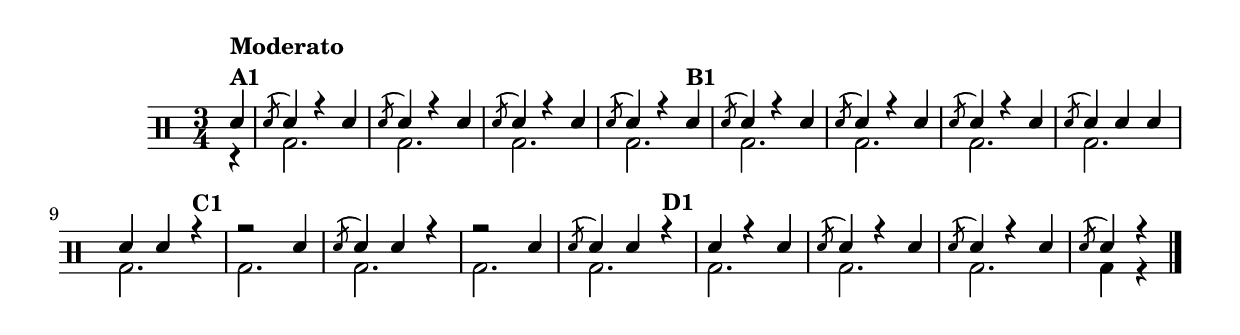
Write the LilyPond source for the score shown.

%-*- coding: utf-8 -*-

\version "2.14.2"

%\header {title = "variacoes sobre pombinha rolinha - variacao 1"}

\drums {

\override Staff.TimeSignature #'style = #'()
\time 3/4 
\partial 4*1

\context DrumVoice = "1" { }
\context DrumVoice = "2" {  }

<<
{

sn4^\markup {\column {\bold  {Moderato A1}}} 
\acciaccatura{ sn8 } sn4 r
sn4
\acciaccatura{ sn8 } sn4 r
sn4
\acciaccatura{ sn8 } sn4 r
sn4
\acciaccatura{ sn8 } sn4 r

sn4^\markup{\bold {B1}}
\acciaccatura{ sn8 } sn4 r
sn4
\acciaccatura{ sn8 } sn4 r
sn4
\acciaccatura{ sn8 } sn4 r
sn4
\acciaccatura{ sn8 } sn4 sn sn
sn sn

r^\markup{\bold {C1}}
r2 sn4 
\acciaccatura{ sn8 } sn4 sn r
r2 sn4
\acciaccatura{ sn8 } sn4 sn 

r^\markup{\bold {D1}}
sn r sn
\acciaccatura{ sn8 } sn4 r sn
\acciaccatura{ sn8 } sn4 r sn
\acciaccatura{ sn8 } sn4 r

}


\\

{


r4
bd2. 
bd 
bd 
bd 
bd
bd 
bd 
bd
bd 
bd 
bd 
bd
bd 
bd 
bd
bd

bd4 r4


}

>>

\bar "|."

}

